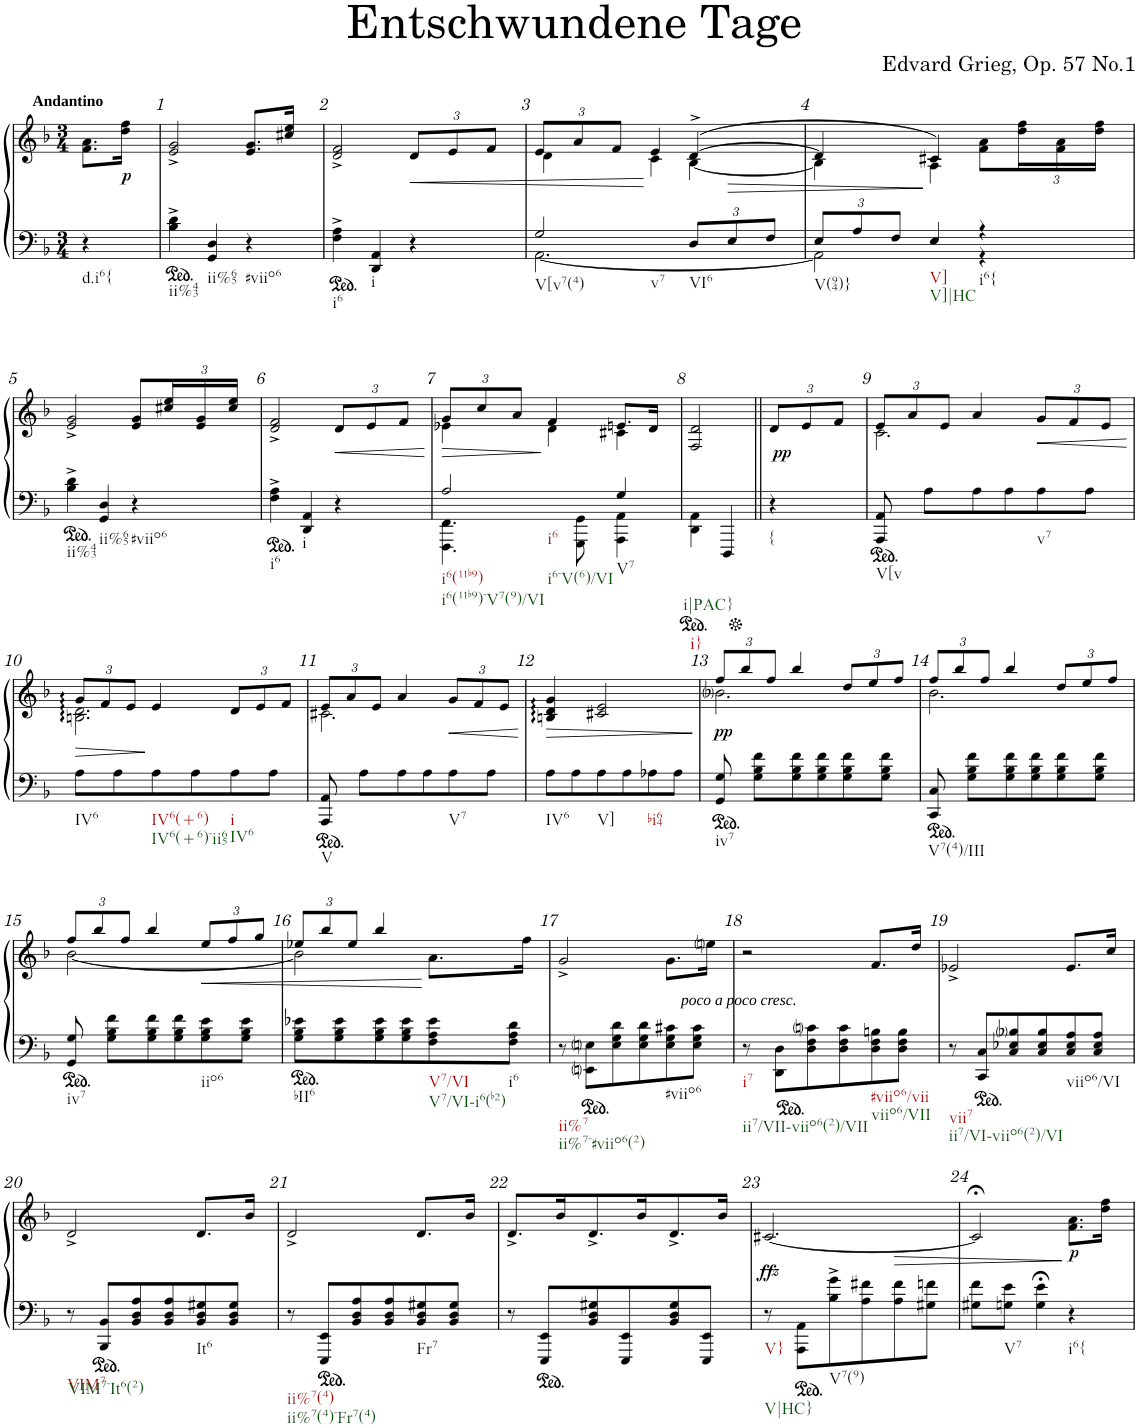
**kern	**kern	**dynam
*part1	*part1	*part1
*staff2	*staff1	*staff1/2
*I"Midi_1	*	*
*clefF4	*clefG2	*
*k[b-]	*k[b-]	*
*F:	*F:	*
*M3/4	*M3/4	*
=	=	=
*^	*^	*
!	!	!LO:TX:a:B:t=Andantino	!	!
!LO:TX:b:t=d.i6{	!	!	!	!
4r	4ryy	8.f\ 8.a\L	4ryy	.
!	!	!	!	!LO:DY:b
.	.	16dd\ 16ff\Jk	.	p
=1	=1	=1	=1	=1
!LO:TX:b:t=ii%43	!	!	!	!
4B-\^ 4d\^	2ryy	2e/^ 2g/^	2ryy	.
!LO:TX:b:t=ii%65	!	!	!	!
4GG/ 4D/	.	.	.	.
!LO:TX:b:t=#viio6	!	!	!	!
4r	4ryy	8.e/ 8.g/L	4ryy	.
.	.	16cc#X/ 16ee/Jk	.	.
=2	=2	=2	=2	=2
!LO:TX:b:t=i6	!	!	!	!
4F\^ 4A\^	2ryy	2d/^ 2f/^	2ryy	.
!LO:TX:b:t=i	!	!	!	!
4DD/ 4AA/	.	.	.	.
*	*	*Xbrackettup	*	*
!	!	!	!	!LO:HP:b
4r	4ryy	12d/L	4ryy	<
.	.	12e/	.	.
.	.	12f/J	.	.
=3	=3	=3	=3	=3
!LO:TX:b:t=V[v7(4)	!	!	!	!
!LO:TX:b:t=v7	!	!	!	!
2G/	[2.AA\	12e/L	4d\	.
.	.	12a/	.	.
.	.	12f/J	.	.
.	.	4e/	4c\	[
*Xbrackettup	*	*	*	*
!LO:TX:b:t=VI6	!	!	!	!
12D/L	.	(>[4d^/	[4B-\	.
12E/	.	.	.	.
12F/J	.	.	.	.
=4	=4	=4	=4	=4
!LO:TX:b:t=V(94)}	!	!	!	!
12E/L	2AA\]	4d/]	4B-\]	.
12A/	.	.	.	.
12F/J	.	.	.	.
!LO:TX:b:t=V]	!	!	!	!
!LO:TX:b:t=V]|HC	!	!	!	!
4E/	.	4c#X/)	4A\	.
!LO:TX:b:t=i6{	!	!	!	!
4r	4r	8f\ 8a\L	4ryy	.
.	.	24dd\ 24ff\L	.	.
.	.	24f\ 24a\	.	.
.	.	24dd\ 24ff\JJ	.	.
!!LO:LB:g=z	!!
=5	=5	=5	=5	=5
!LO:TX:b:t=ii%43	!	!	!	!
4B-\^ 4d\^	2ryy	2e/^ 2g/^	2ryy	.
!LO:TX:b:t=ii%65	!	!	!	!
4GG/ 4D/	.	.	.	.
!LO:TX:b:t=#viio6	!	!	!	!
4r	4ryy	8e/ 8g/L	4ryy	.
.	.	24cc#X/ 24ee/L	.	.
.	.	24e/ 24g/	.	.
.	.	24cc#/ 24ee/JJ	.	.
=6	=6	=6	=6	=6
!LO:TX:b:t=i6	!	!	!	!
4F\^ 4A\^	2ryy	2d/^ 2f/^	2ryy	.
!LO:TX:b:t=i	!	!	!	!
4DD/ 4AA/	.	.	.	.
!	!	!	!	!LO:HP:b
4r	4ryy	12d/L	4ryy	<
.	.	12e/	.	.
.	.	12f/J	.	.
*v	*v	*	*	*
*	*v	*v	*
.	.	[
=7	=7	=7
*^	*	*
!LO:TX:b:t=i6(11b9)	!	!	!
!LO:TX:b:t=i6(11b9)-V7(9)/VI	!	!	!
!LO:TX:b:t=i6	!	!	!
!LO:TX:b:t=i6-V(6)/VI	!	!	!
!	!	!	!LO:HP:b
*	*	*^	*
2A/	4.FFF\ 4.FF\	12g/L	4e-X\	>
.	.	12cc/	.	.
.	.	12a/J	.	.
.	.	4f/	4d\	]
.	8GGG\ 8GG\	.	.	.
!LO:TX:b:t=V7	!	!	!	!
4G/	4AAA\ 4AA\	8.en/L	4c#X\	.
.	.	16d/Jk	.	.
=8	=8	=8	=8	=8
!LO:TX:b:t=i}	!	!	!	!
!LO:TX:b:t=i|PAC}	!	!	!	!
4DD\ 4AA\	2ryy	2F/ 2d/	2ryy	.
4DDD/	.	.	.	.
=8X1||	=8X1||	=8X1||	=8X1||	=8X1||
!LO:TX:b:t={	!	!	!	!
!	!	!	!	!LO:DY:b
4r	4ryy	12d/L	4ryy	pp
.	.	12e/	.	.
.	.	12f/J	.	.
=9	=9	=9	=9	=9
!LO:TX:b:t=V[v	!	!	!	!
8AAA/ 8AA/	2ryy	12e/L	2.c\	.
.	.	12a/	.	.
8A\L	.	.	.	.
.	.	12e/J	.	.
8A\	.	4a/	.	.
8A\	.	.	.	.
!LO:TX:b:t=v7	!	!	!	!
!	!	!	!	!LO:HP:b
8A\	4ryy	12g/L	.	<
.	.	12f/	.	.
8A\J	.	.	.	.
.	.	12e/J	.	.
*v	*v	*	*	*
*	*v	*v	*
.	.	[
!!LO:LB:g=z
=10	=10	=10
!LO:TX:b:t=IV6	!	!
!	!	!LO:HP:b
*	*^	*
8A\L	12g/L	2.Bn\ 2.d\	>
.	12f/	.	.
8A\	.	.	.
.	12e/J	.	.
!LO:TX:b:t=IV6(+6)	!	!	!
!LO:TX:b:t=IV6(+6)-ii65	!	!	!
8A\	4e/	.	]
8A\	.	.	.
!LO:TX:b:t=i	!	!	!
!LO:TX:b:t=IV6	!	!	!
8A\	12d/L	.	.
.	12e/	.	.
8A\J	.	.	.
.	12f/J	.	.
=11	=11	=11	=11
!LO:TX:b:t=V	!	!	!
8AAA/ 8AA/	12e/L	2.c#X\	.
.	12a/	.	.
8A\L	.	.	.
.	12e/J	.	.
8A\	4a/	.	.
8A\	.	.	.
!LO:TX:b:t=V7	!	!	!
!	!	!	!LO:HP:b
8A\	12g/L	.	<
.	12f/	.	.
8A\J	.	.	.
.	12e/J	.	.
*	*v	*v	*
.	.	[
=12	=12	=12
!LO:TX:b:t=IV6	!	!
!	!	!LO:HP:b
*	*^	*
8A\L	4Bn/ 4d/ 4g/	2ryy	>
8A\	.	.	.
!LO:TX:b:t=V]	!	!	!
8A\	2c#X/ 2e/	.	.
8A\	.	.	.
!LO:TX:b:t=bi64	!	!	!
8A-X\	.	4ryy	.
8A-\J	.	.	.
*	*v	*v	*
.	.	]
=13	=13	=13
*	*^	*
!LO:TX:b:t=iv7	!	!	!
!	!	!	!LO:DY:b
8GG/ 8G/	12ff/L	2.b-i\	pp
.	12bb-/	.	.
8G\ 8B-\ 8f\L	.	.	.
.	12ff/J	.	.
8G\ 8B-\ 8f\	4bb-/	.	.
8G\ 8B-\ 8f\	.	.	.
8G\ 8B-\ 8f\	12dd/L	.	.
.	12ee/	.	.
8G\ 8B-\ 8f\J	.	.	.
.	12ff/J	.	.
=14	=14	=14	=14
!LO:TX:b:t=V7(4)/III	!	!	!
8CC/ 8C/	12ff/L	2.b-\	.
.	12bb-/	.	.
8G\ 8B-\ 8f\L	.	.	.
.	12ff/J	.	.
8G\ 8B-\ 8f\	4bb-/	.	.
8G\ 8B-\ 8f\	.	.	.
8G\ 8B-\ 8f\	12dd/L	.	.
.	12ee/	.	.
8G\ 8B-\ 8f\J	.	.	.
.	12ff/J	.	.
!!LO:LB:g=z	!!
=15	=15	=15	=15
!LO:TX:b:t=iv7	!	!	!
8GG/ 8G/	12ff/L	[2b-\	.
.	12bb-/	.	.
8G\ 8B-\ 8f\L	.	.	.
.	12ff/J	.	.
8G\ 8B-\ 8f\	4bb-/	.	.
8G\ 8B-\ 8f\	.	.	.
!LO:TX:b:t=iio6	!	!	!
8G\ 8B-\ 8e\	12ee/L	4ryy	.
.	12ff/	.	.
8G\ 8B-\ 8e\J	.	.	.
.	12gg/J	.	.
=16	=16	=16	=16
!LO:TX:b:t=bII6	!	!	!
8G\ 8B-\ 8e-X\L	12ee-X/L	2b-\]	.
.	12bb-/	.	.
8G\ 8B-\ 8e-\	.	.	.
.	12ee-/J	.	.
8G\ 8B-\ 8e-\	4bb-/	.	.
8G\ 8B-\ 8e-\	.	.	.
!LO:TX:b:t=V7/VI	!	!	!
!LO:TX:b:t=V7/VI-i6(b2)	!	!	!
8F\ 8A\ 8e-\	8.a\L	4ryy	.
!LO:TX:b:t=i6	!	!	!
8F\ 8A\ 8d\J	.	.	.
.	16ff\Jk	.	.
=17	=17	=17	=17
!LO:TX:b:t=ii%7	!	!	!
!LO:TX:b:t=ii%7-#viio6(2)	!	!	!
8r	2g^/	2ryy	.
8EEni\ 8Eni\L	.	.	.
8E\ 8G\ 8d\	.	.	.
8E\ 8G\ 8d\	.	.	.
!	!LO:TX:b:i:t=poco a poco cresc.	!	!
!LO:TX:b:t=#viio6	!	!	!
8E\ 8G\ 8c#X\	8.g\L	4ryy	.
8E\ 8G\ 8c#\J	.	.	.
.	16eeni\Jk	.	.
=18	=18	=18	=18
!LO:TX:b:t=i7	!	!	!
!LO:TX:b:t=ii7/VII-viio6(2)/VII	!	!	!
8r	2r	2ryy	.
8DD\ 8D\L	.	.	.
8D\ 8F\ 8cni\	.	.	.
8D\ 8F\ 8c\	.	.	.
!LO:TX:b:t=#viio6/vii	!	!	!
!LO:TX:b:t=viio6/VII	!	!	!
8D\ 8F\ 8Bn\	8.f/L	4ryy	.
8D\ 8F\ 8B\J	.	.	.
.	16dd/Jk	.	.
=19	=19	=19	=19
!LO:TX:b:t=vii7	!	!	!
!LO:TX:b:t=ii7/VI-viio6(2)/VI	!	!	!
8r	2e-X^/	2ryy	.
8CC/ 8C/L	.	.	.
8C/ 8E-X/ 8B-i/	.	.	.
8C/ 8E-/ 8B-/	.	.	.
!LO:TX:b:t=viio6/VI	!	!	!
8C/ 8E-/ 8A/	8.e-/L	4ryy	.
8C/ 8E-/ 8A/J	.	.	.
.	16cc/Jk	.	.
*	*v	*v	*
!!LO:LB:g=z
=20	=20	=20
!LO:TX:b:t=VIM7	!	!
!LO:TX:b:t=VIM7-It6(2)	!	!
8r	2d^/	.
8BBB-/ 8BB-/L	.	.
8BB-/ 8D/ 8A/	.	.
8BB-/ 8D/ 8A/	.	.
!LO:TX:b:t=It6	!	!
8BB-/ 8D/ 8G#X/	8.d/L	.
8BB-/ 8D/ 8G#/J	.	.
.	16b-/Jk	.
=21	=21	=21
!LO:TX:b:t=ii%7(4)	!	!
!LO:TX:b:t=ii%7(4)-Fr7(4)	!	!
8r	2d^/	.
8EEE/ 8EE/L	.	.
8BB-/ 8D/ 8A/	.	.
8BB-/ 8D/ 8A/	.	.
!LO:TX:b:t=Fr7	!	!
8BB-/ 8D/ 8G#X/	8.d/L	.
8BB-/ 8D/ 8G#/J	.	.
.	16b-/Jk	.
=22	=22	=22
8r	8.d^/L	.
8EEE/ 8EE/L	.	.
.	16b-/K	.
8BB-/ 8D/ 8G#X/	8.d^/	.
8EEE/ 8EE/	.	.
.	16b-/K	.
8BB-/ 8D/ 8G#/	8.d^/	.
8EEE/ 8EE/J	.	.
.	16b-/Jk	.
=23	=23	=23
!LO:TX:b:t=V}	!	!
!LO:TX:b:t=V|HC}	!	!
!	!	!LO:DY:b
8r	[2.c#X/	other-dynamics
8AAA\ 8AA\L	.	.
!LO:TX:b:t=V7(9)	!	!
8B-\^ 8g\^	.	.
8A\ 8f#X\	.	.
8A\ 8f#\	.	.
8G#X\ 8fn\J	.	.
=24	=24	=24
8G#X\ 8f\L	2c#;</]	.
!LO:TX:b:t=V7	!	!
8Gn\ 8e\J	.	.
4G\;< 4e\;<	.	.
!LO:TX:b:t=i6{	!	!
!	!	!LO:DY:b
4r	8.f\ 8.a\L	p
.	16dd\ 16ff\Jk	.
=	=	=
*-	*-	*-
